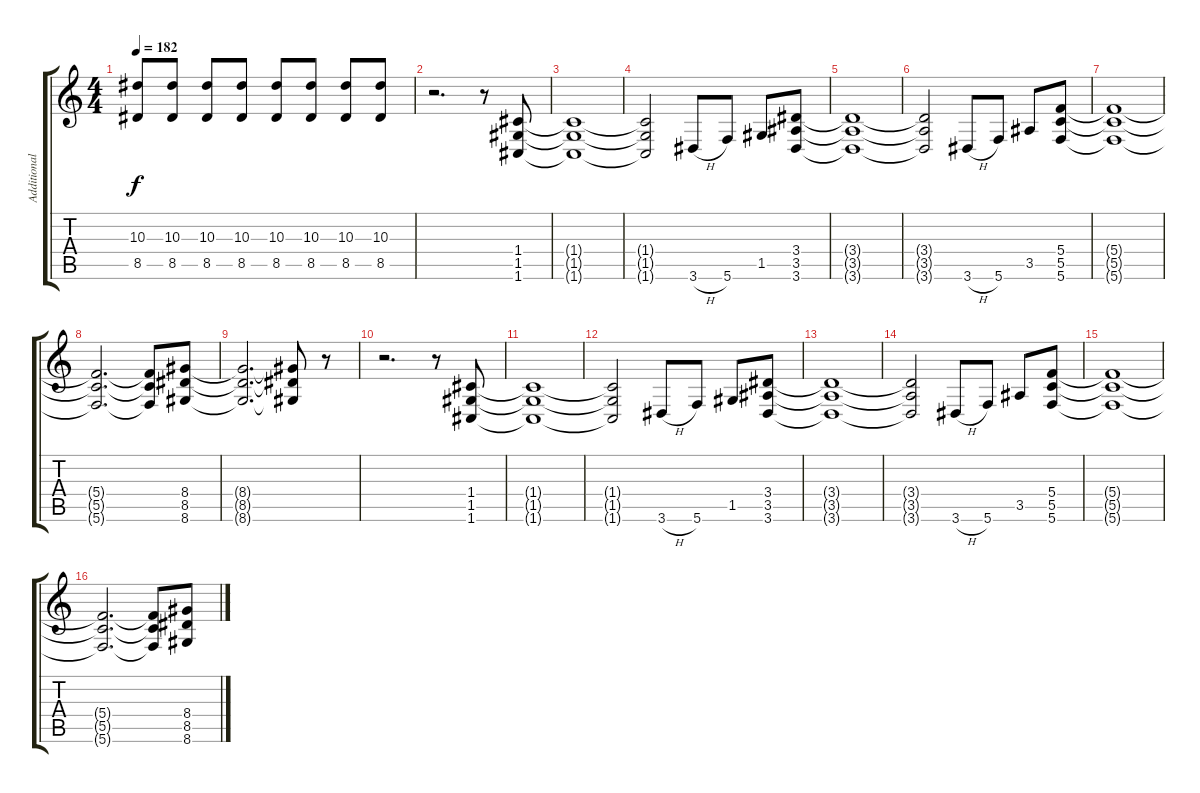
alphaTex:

\track ("Additional Guitar 1" "Additional") {instrument overdrivenguitar}
\staff {score tabs}
\tuning (D4 A3 F3 C3 G2 C2) {hide}
\ts (4 4)
\tempo 182
\clef g2
\ks c
(10.3{t} 8.5{t}).8{dy f} (10.3 8.5).8 (10.3 8.5).8 (10.3 8.5).8 (10.3 8.5).8 (10.3 8.5).8 (10.3 8.5).8 (10.3 8.5).8 |
r.2{d} r.8 (1.4 1.5 1.6).8 |
(1.4{t} 1.5{t} 1.6{t}).1 |
(1.4{t} 1.5{t} 1.6{t}).2 3.6{h}.8 5.6.8 1.5.8 (3.4 3.5 3.6).8 |
(3.4{t} 3.5{t} 3.6{t}).1 |
(3.4{t} 3.5{t} 3.6{t}).2 3.6{h}.8 5.6.8 3.5.8 (5.4 5.5 5.6).8 |
(5.4{t} 5.5{t} 5.6{t}).1 |
(5.4{t} 5.5{t} 5.6{t}).2{d} (5.4{t} 5.5{t} 5.6{t}).8 (8.4 8.5 8.6).8 |
(8.4{t} 8.5{t} 8.6{t}).2{d} (8.4{t} 8.5{t} 8.6{t}).8 r.8 |
r.2{d} r.8 (1.4 1.5 1.6).8 |
(1.4{t} 1.5{t} 1.6{t}).1 |
(1.4{t} 1.5{t} 1.6{t}).2 3.6{h}.8 5.6.8 1.5.8 (3.4 3.5 3.6).8 |
(3.4{t} 3.5{t} 3.6{t}).1 |
(3.4{t} 3.5{t} 3.6{t}).2 3.6{h}.8 5.6.8 3.5.8 (5.4 5.5 5.6).8 |
(5.4{t} 5.5{t} 5.6{t}).1 |
(5.4{t} 5.5{t} 5.6{t}).2{d} (5.4{t} 5.5{t} 5.6{t}).8 (8.4 8.5 8.6).8
